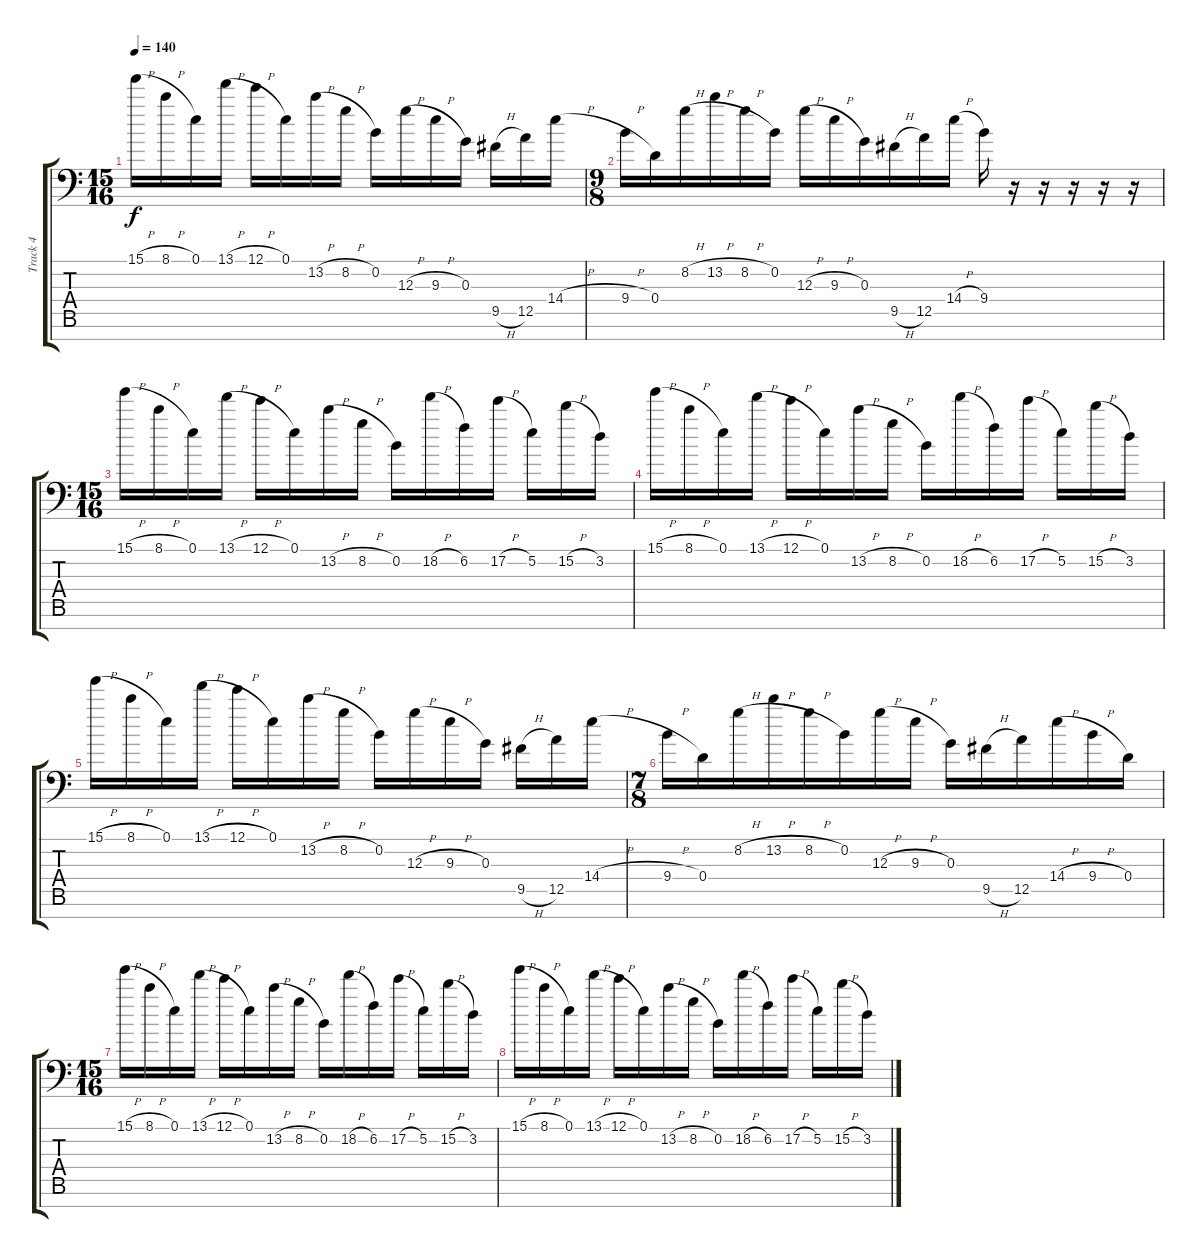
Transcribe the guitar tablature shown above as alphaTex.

\track ("Track 4" "Track 4") {instrument distortionguitar}
\staff {score tabs}
\tuning (E4 B3 G3 D3 A2 E2 A1) {hide}
\ts (15 16)
\tempo 140
\clef f4
\ks c
15.1{h}.16{dy f} 8.1{h}.16 0.1.16 13.1{h}.16 12.1{h}.16 0.1.16 13.2{h}.16 8.2{h}.16 0.2.16 12.3{h}.16 9.3{h}.16 0.3.16 9.5{h}.16 12.5.16 14.4{h}.16 |
\ts (9 8)
9.4{h}.16 0.4.16 8.2{h}.16 13.2{h}.16 8.2{h}.16 0.2.16 12.3{h}.16 9.3{h}.16 0.3.16 9.5{h}.16 12.5.16 14.4{h}.16 9.4.16 r.16 r.16 r.16 r.16 r.16 |
\ts (15 16)
15.1{h}.16 8.1{h}.16 0.1.16 13.1{h}.16 12.1{h}.16 0.1.16 13.2{h}.16 8.2{h}.16 0.2.16 18.2{h}.16 6.2.16 17.2{h}.16 5.2.16 15.2{h}.16 3.2.16 |
15.1{h}.16 8.1{h}.16 0.1.16 13.1{h}.16 12.1{h}.16 0.1.16 13.2{h}.16 8.2{h}.16 0.2.16 18.2{h}.16 6.2.16 17.2{h}.16 5.2.16 15.2{h}.16 3.2.16 |
15.1{h}.16 8.1{h}.16 0.1.16 13.1{h}.16 12.1{h}.16 0.1.16 13.2{h}.16 8.2{h}.16 0.2.16 12.3{h}.16 9.3{h}.16 0.3.16 9.5{h}.16 12.5.16 14.4{h}.16 |
\ts (7 8)
9.4{h}.16 0.4.16 8.2{h}.16 13.2{h}.16 8.2{h}.16 0.2.16 12.3{h}.16 9.3{h}.16 0.3.16 9.5{h}.16 12.5.16 14.4{h}.16 9.4{h}.16 0.4.16 |
\ts (15 16)
15.1{h}.16 8.1{h}.16 0.1.16 13.1{h}.16 12.1{h}.16 0.1.16 13.2{h}.16 8.2{h}.16 0.2.16 18.2{h}.16 6.2.16 17.2{h}.16 5.2.16 15.2{h}.16 3.2.16 |
15.1{h}.16 8.1{h}.16 0.1.16 13.1{h}.16 12.1{h}.16 0.1.16 13.2{h}.16 8.2{h}.16 0.2.16 18.2{h}.16 6.2.16 17.2{h}.16 5.2.16 15.2{h}.16 3.2.16
